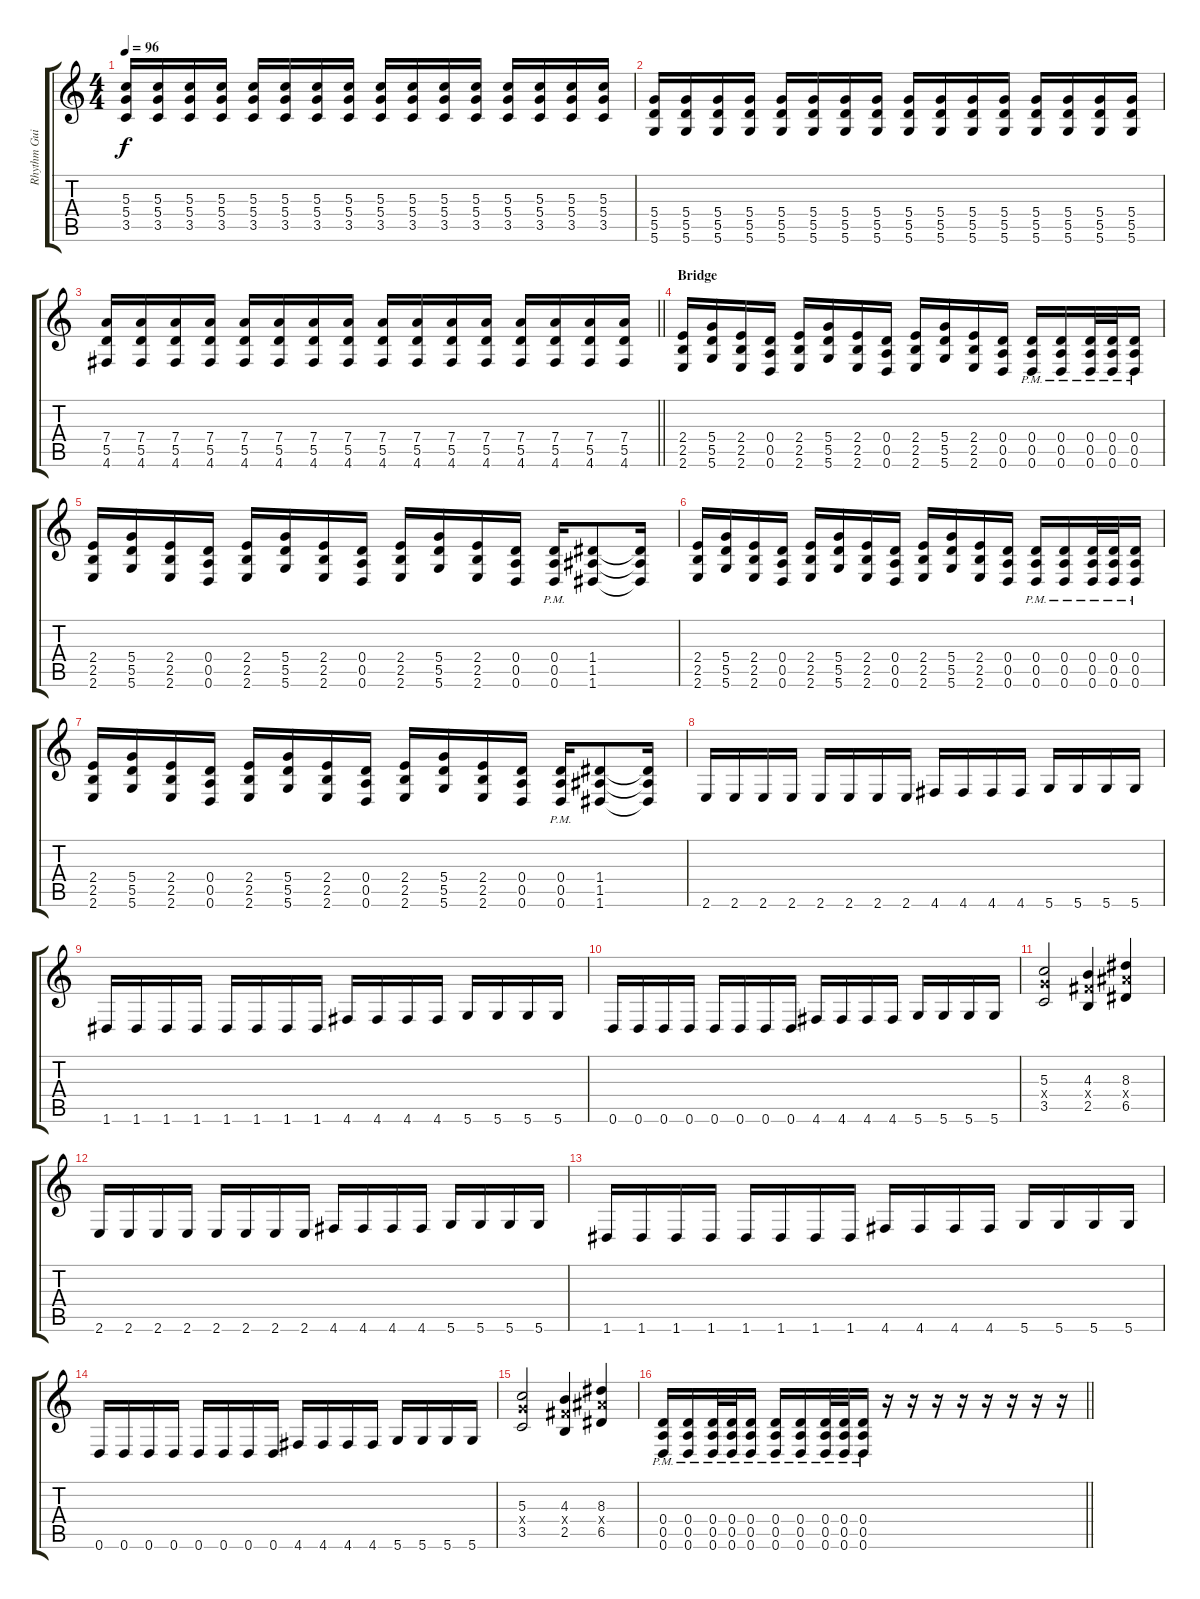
\track ("Rhythm Guitar" "Rhythm Gui") {instrument distortionguitar}
\staff {score tabs}
\tuning (E4 B3 G3 D3 A2 D2) {hide}
\ts (4 4)
\tempo 96
\clef g2
\ks c
(5.3 5.4 3.5).16{dy f} (5.3 5.4 3.5).16 (5.3 5.4 3.5).16 (5.3 5.4 3.5).16 (5.3 5.4 3.5).16 (5.3 5.4 3.5).16 (5.3 5.4 3.5).16 (5.3 5.4 3.5).16 (5.3 5.4 3.5).16 (5.3 5.4 3.5).16 (5.3 5.4 3.5).16 (5.3 5.4 3.5).16 (5.3 5.4 3.5).16 (5.3 5.4 3.5).16 (5.3 5.4 3.5).16 (5.3 5.4 3.5).16 |
(5.4 5.5 5.6).16 (5.4 5.5 5.6).16 (5.4 5.5 5.6).16 (5.4 5.5 5.6).16 (5.4 5.5 5.6).16 (5.4 5.5 5.6).16 (5.4 5.5 5.6).16 (5.4 5.5 5.6).16 (5.4 5.5 5.6).16 (5.4 5.5 5.6).16 (5.4 5.5 5.6).16 (5.4 5.5 5.6).16 (5.4 5.5 5.6).16 (5.4 5.5 5.6).16 (5.4 5.5 5.6).16 (5.4 5.5 5.6).16 |
\barLineRight lightlight
(7.4 5.5 4.6).16 (7.4 5.5 4.6).16 (7.4 5.5 4.6).16 (7.4 5.5 4.6).16 (7.4 5.5 4.6).16 (7.4 5.5 4.6).16 (7.4 5.5 4.6).16 (7.4 5.5 4.6).16 (7.4 5.5 4.6).16 (7.4 5.5 4.6).16 (7.4 5.5 4.6).16 (7.4 5.5 4.6).16 (7.4 5.5 4.6).16 (7.4 5.5 4.6).16 (7.4 5.5 4.6).16 (7.4 5.5 4.6).16 |
\section ("" "Bridge")
(2.4 2.5 2.6).16 (5.4 5.5 5.6).16 (2.4 2.5 2.6).16 (0.4 0.5 0.6).16 (2.4 2.5 2.6).16 (5.4 5.5 5.6).16 (2.4 2.5 2.6).16 (0.4 0.5 0.6).16 (2.4 2.5 2.6).16 (5.4 5.5 5.6).16 (2.4 2.5 2.6).16 (0.4 0.5 0.6).16 (0.4{pm} 0.5{pm} 0.6{pm}).16 (0.4{pm} 0.5{pm} 0.6{pm}).16 (0.4{pm} 0.5{pm} 0.6{pm}).32 (0.4{pm} 0.5{pm} 0.6{pm}).32 (0.4{pm} 0.5{pm} 0.6{pm}).16 |
(2.4 2.5 2.6).16 (5.4 5.5 5.6).16 (2.4 2.5 2.6).16 (0.4 0.5 0.6).16 (2.4 2.5 2.6).16 (5.4 5.5 5.6).16 (2.4 2.5 2.6).16 (0.4 0.5 0.6).16 (2.4 2.5 2.6).16 (5.4 5.5 5.6).16 (2.4 2.5 2.6).16 (0.4 0.5 0.6).16 (0.4{pm} 0.5{pm} 0.6{pm}).16 (1.4 1.5 1.6).8 (1.4{t} 1.5{t} 1.6{t}).16 |
(2.4 2.5 2.6).16 (5.4 5.5 5.6).16 (2.4 2.5 2.6).16 (0.4 0.5 0.6).16 (2.4 2.5 2.6).16 (5.4 5.5 5.6).16 (2.4 2.5 2.6).16 (0.4 0.5 0.6).16 (2.4 2.5 2.6).16 (5.4 5.5 5.6).16 (2.4 2.5 2.6).16 (0.4 0.5 0.6).16 (0.4{pm} 0.5{pm} 0.6{pm}).16 (0.4{pm} 0.5{pm} 0.6{pm}).16 (0.4{pm} 0.5{pm} 0.6{pm}).32 (0.4{pm} 0.5{pm} 0.6{pm}).32 (0.4{pm} 0.5{pm} 0.6{pm}).16 |
(2.4 2.5 2.6).16 (5.4 5.5 5.6).16 (2.4 2.5 2.6).16 (0.4 0.5 0.6).16 (2.4 2.5 2.6).16 (5.4 5.5 5.6).16 (2.4 2.5 2.6).16 (0.4 0.5 0.6).16 (2.4 2.5 2.6).16 (5.4 5.5 5.6).16 (2.4 2.5 2.6).16 (0.4 0.5 0.6).16 (0.4{pm} 0.5{pm} 0.6{pm}).16 (1.4 1.5 1.6).8 (1.4{t} 1.5{t} 1.6{t}).16 |
2.6.16 2.6.16 2.6.16 2.6.16 2.6.16 2.6.16 2.6.16 2.6.16 4.6.16 4.6.16 4.6.16 4.6.16 5.6.16 5.6.16 5.6.16 5.6.16 |
1.6.16 1.6.16 1.6.16 1.6.16 1.6.16 1.6.16 1.6.16 1.6.16 4.6.16 4.6.16 4.6.16 4.6.16 5.6.16 5.6.16 5.6.16 5.6.16 |
0.6.16 0.6.16 0.6.16 0.6.16 0.6.16 0.6.16 0.6.16 0.6.16 4.6.16 4.6.16 4.6.16 4.6.16 5.6.16 5.6.16 5.6.16 5.6.16 |
(5.3 5.4{x} 3.5).2 (4.3 4.4{x} 2.5).4 (8.3 8.4{x} 6.5).4 |
2.6.16 2.6.16 2.6.16 2.6.16 2.6.16 2.6.16 2.6.16 2.6.16 4.6.16 4.6.16 4.6.16 4.6.16 5.6.16 5.6.16 5.6.16 5.6.16 |
1.6.16 1.6.16 1.6.16 1.6.16 1.6.16 1.6.16 1.6.16 1.6.16 4.6.16 4.6.16 4.6.16 4.6.16 5.6.16 5.6.16 5.6.16 5.6.16 |
0.6.16 0.6.16 0.6.16 0.6.16 0.6.16 0.6.16 0.6.16 0.6.16 4.6.16 4.6.16 4.6.16 4.6.16 5.6.16 5.6.16 5.6.16 5.6.16 |
(5.3 5.4{x} 3.5).2 (4.3 4.4{x} 2.5).4 (8.3 8.4{x} 6.5).4 |
\barLineRight lightlight
(0.4{pm} 0.5{pm} 0.6{pm}).16 (0.4{pm} 0.5{pm} 0.6{pm}).16 (0.4{pm} 0.5{pm} 0.6{pm}).32 (0.4{pm} 0.5{pm} 0.6{pm}).32 (0.4{pm} 0.5{pm} 0.6{pm}).16 (0.4{pm} 0.5{pm} 0.6{pm}).16 (0.4{pm} 0.5{pm} 0.6{pm}).16 (0.4{pm} 0.5{pm} 0.6{pm}).32 (0.4{pm} 0.5{pm} 0.6{pm}).32 (0.4{pm} 0.5{pm} 0.6{pm}).16 r.16 r.16 r.16 r.16 r.16 r.16 r.16 r.16
